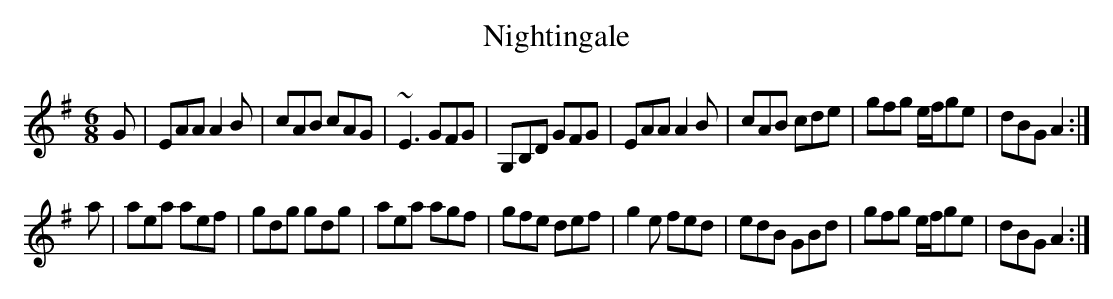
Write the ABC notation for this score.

X:1.2
T:Nightingale
M:6/8
K:G
G|EAA A2B|cAB cAG|~E3 GFG|G,B,D GFG|        EAA A2B|cAB cde|gfg e/f/ge|dBG A2:|
a|aea aef|gdg gdg|aea agf|gfe def|          g2e fed|edB GBd|gfg e/f/ge|dBG A2:|
